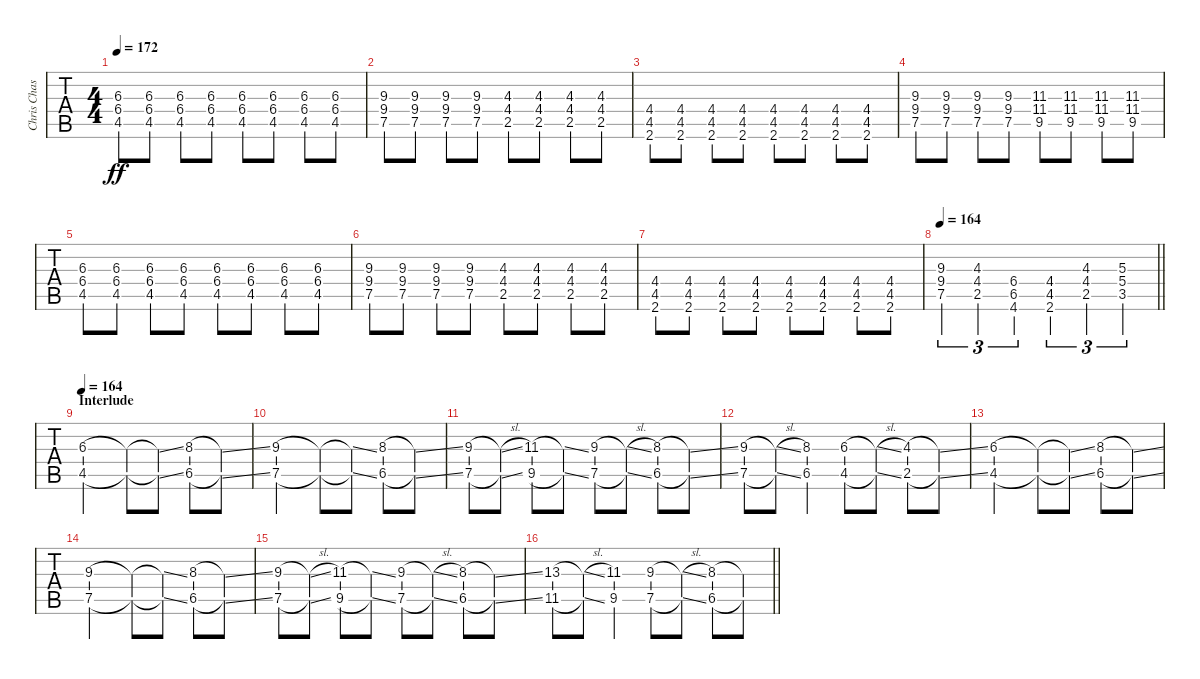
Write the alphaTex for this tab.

\track ("Chris Chasse - Guitar" "Chris Chas") {instrument distortionguitar}
\staff {tabs}
\tuning (Eb4 Bb3 Gb3 Db3 Ab2 Eb2) {hide}
\ts (4 4)
\tempo 172
\clef g2
\ks eb
(6.3 6.4 4.5).8{dy ff balance 16} (6.3 6.4 4.5).8 (6.3 6.4 4.5).8 (6.3 6.4 4.5).8 (6.3 6.4 4.5).8 (6.3 6.4 4.5).8 (6.3 6.4 4.5).8 (6.3 6.4 4.5).8 |
(9.3 9.4 7.5).8 (9.3 9.4 7.5).8 (9.3 9.4 7.5).8 (9.3 9.4 7.5).8 (4.3 4.4 2.5).8 (4.3 4.4 2.5).8 (4.3 4.4 2.5).8 (4.3 4.4 2.5).8 |
(4.4 4.5 2.6).8 (4.4 4.5 2.6).8 (4.4 4.5 2.6).8 (4.4 4.5 2.6).8 (4.4 4.5 2.6).8 (4.4 4.5 2.6).8 (4.4 4.5 2.6).8 (4.4 4.5 2.6).8 |
(9.3 9.4 7.5).8 (9.3 9.4 7.5).8 (9.3 9.4 7.5).8 (9.3 9.4 7.5).8 (11.3 11.4 9.5).8 (11.3 11.4 9.5).8 (11.3 11.4 9.5).8 (11.3 11.4 9.5).8 |
(6.3 6.4 4.5).8 (6.3 6.4 4.5).8 (6.3 6.4 4.5).8 (6.3 6.4 4.5).8 (6.3 6.4 4.5).8 (6.3 6.4 4.5).8 (6.3 6.4 4.5).8 (6.3 6.4 4.5).8 |
(9.3 9.4 7.5).8 (9.3 9.4 7.5).8 (9.3 9.4 7.5).8 (9.3 9.4 7.5).8 (4.3 4.4 2.5).8 (4.3 4.4 2.5).8 (4.3 4.4 2.5).8 (4.3 4.4 2.5).8 |
(4.4 4.5 2.6).8 (4.4 4.5 2.6).8 (4.4 4.5 2.6).8 (4.4 4.5 2.6).8 (4.4 4.5 2.6).8 (4.4 4.5 2.6).8 (4.4 4.5 2.6).8 (4.4 4.5 2.6).8 |
\tempo 164
\barLineRight lightlight
(9.3 9.4 7.5).4{tu (3 2)} (4.3 4.4 2.5).4{tu (3 2)} (6.4 6.5 4.6).4{tu (3 2)} (4.4 4.5 2.6).4{tu (3 2)} (4.3 4.4 2.5).4{tu (3 2)} (5.3 5.4 3.5).4{tu (3 2)} |
\section ("" "Interlude")
\tempo 164
(6.3 4.5).2{balance 8} (6.3{t} 4.5{t}).8 (6.3{ss t} 4.5{ss t}).8 (8.3 6.5).8 (8.3{ss t} 6.5{ss t}).8 |
(9.3 7.5).2 (9.3{t} 7.5{t}).8 (9.3{ss t} 7.5{ss t}).8 (8.3 6.5).8 (8.3{ss t} 6.5{ss t}).8 |
(9.3 7.5).8 (9.3{sl t} 7.5{sl t}).8 (11.3 9.5).8 (11.3{ss t} 9.5{ss t}).8 (9.3 7.5).8 (9.3{sl t} 7.5{sl t}).8 (8.3 6.5).8 (8.3{ss t} 6.5{ss t}).8 |
(9.3 7.5).8 (9.3{sl t} 7.5{sl t}).8 (8.3 6.5).4 (6.3 4.5).8 (6.3{sl t} 4.5{sl t}).8 (4.3 2.5).8 (4.3{ss t} 2.5{ss t}).8 |
(6.3 4.5).2 (6.3{t} 4.5{t}).8 (6.3{ss t} 4.5{ss t}).8 (8.3 6.5).8 (8.3{ss t} 6.5{ss t}).8 |
(9.3 7.5).2 (9.3{t} 7.5{t}).8 (9.3{ss t} 7.5{ss t}).8 (8.3 6.5).8 (8.3{ss t} 6.5{ss t}).8 |
(9.3 7.5).8 (9.3{sl t} 7.5{sl t}).8 (11.3 9.5).8 (11.3{ss t} 9.5{ss t}).8 (9.3 7.5).8 (9.3{sl t} 7.5{sl t}).8 (8.3 6.5).8 (8.3{ss t} 6.5{ss t}).8 |
\barLineRight lightlight
(13.3 11.5).8 (13.3{sl t} 11.5{sl t}).8 (11.3 9.5).4 (9.3 7.5).8 (9.3{sl t} 7.5{sl t}).8 (8.3 6.5).8 (8.3{t} 6.5{t}).8
